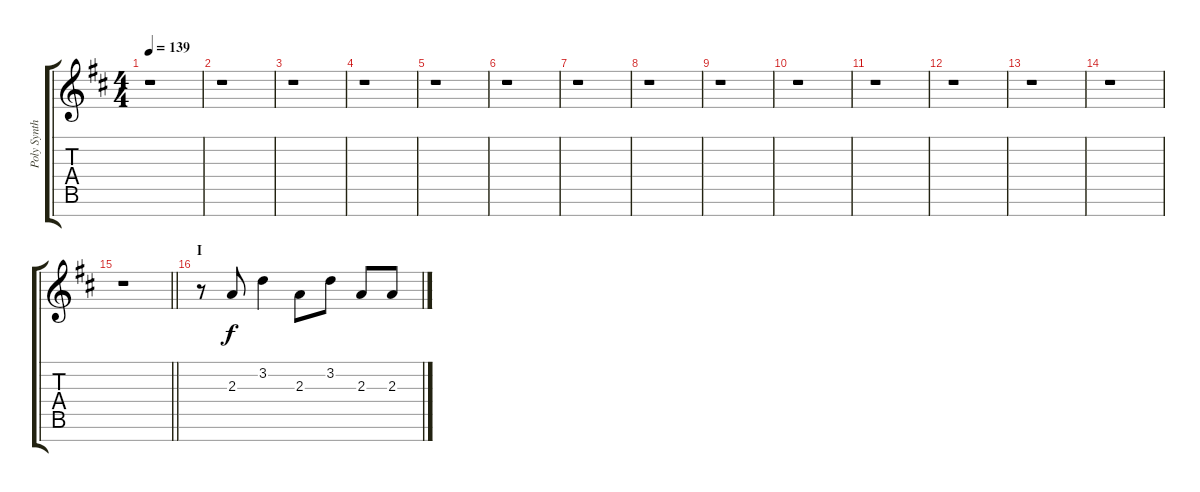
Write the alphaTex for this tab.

\track ("Poly Synth. I" "Poly Synth") {instrument pad3polysynth}
\staff {score tabs}
\tuning (E5 B4 G4 D4 A3 E3 B2) {hide}
\ts (4 4)
\tempo 139
\clef g2
\ks d
r.1{dy f} |
r.1 |
r.1 |
r.1 |
r.1 |
r.1 |
r.1 |
r.1 |
r.1 |
r.1 |
r.1 |
r.1 |
r.1 |
r.1 |
\barLineRight lightlight
r.1 |
\section ("" "I")
r.8 2.3.8 3.2.4 2.3.8 3.2.8 2.3.8 2.3.8
